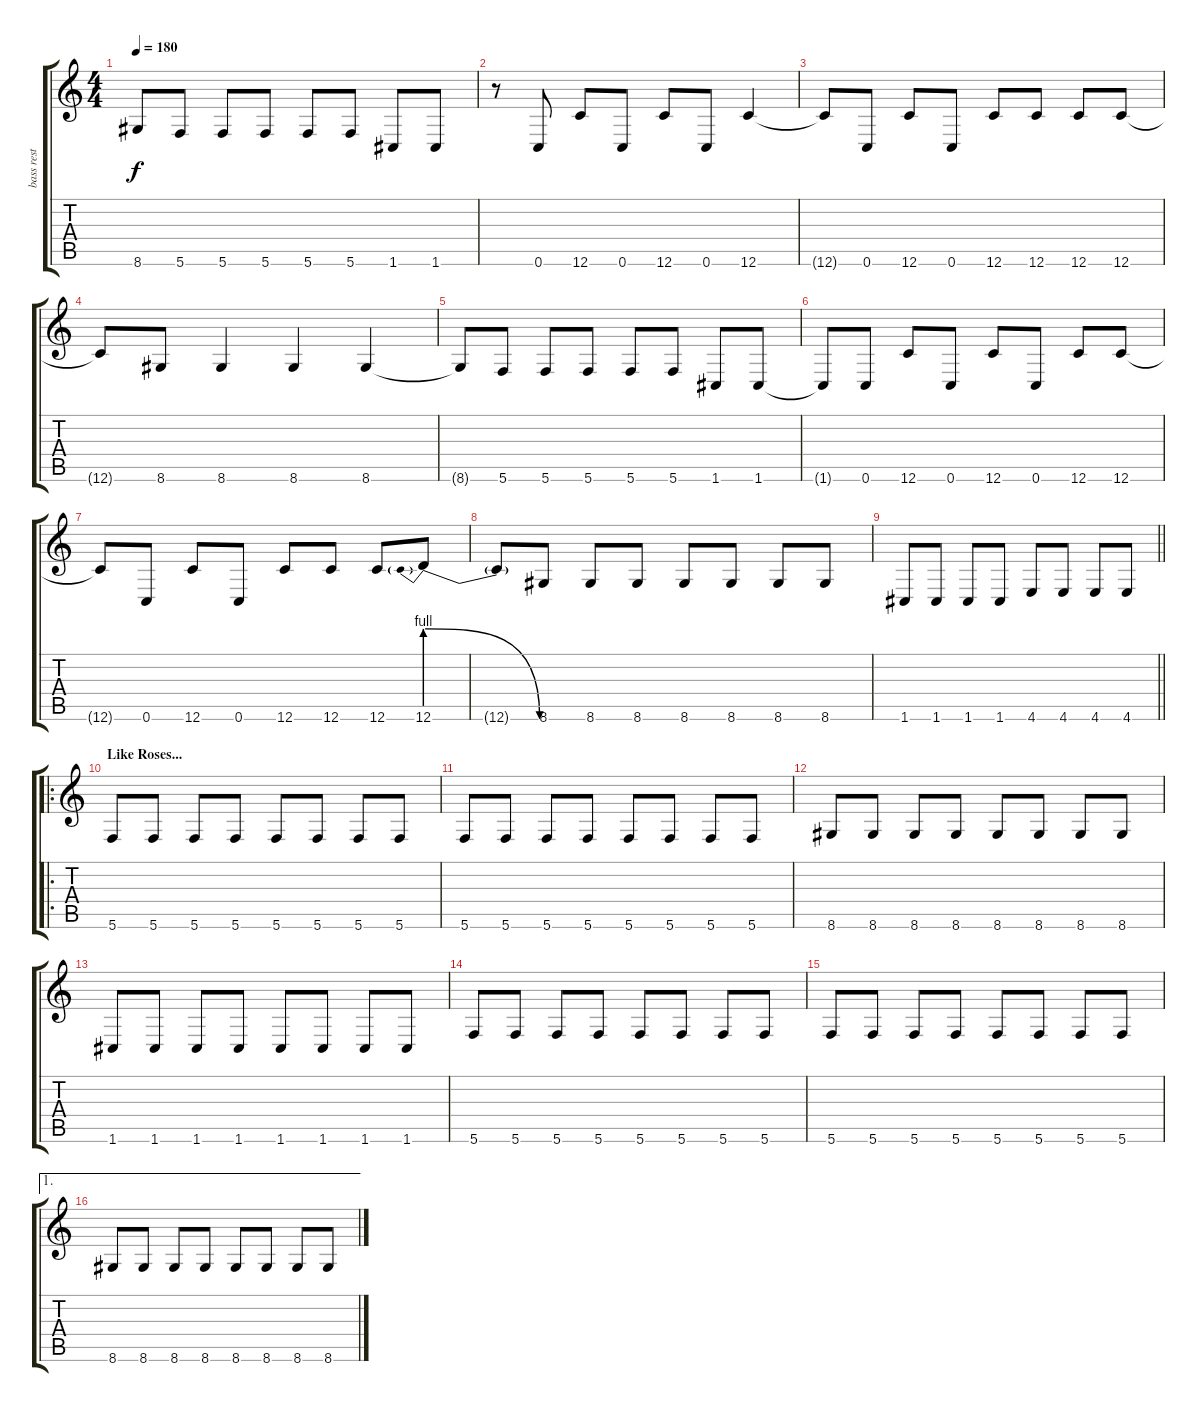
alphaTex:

\track ("bass rest" "bass rest") {instrument electricbassfinger}
\staff {score tabs}
\tuning (D4 A3 F3 C3 G2 C2) {hide}
\ts (4 4)
\tempo 180
\clef g2
\ks c
8.6{t}.8{dy f} 5.6.8 5.6.8 5.6.8 5.6.8 5.6.8 1.6.8 1.6.8 |
r.8 0.6.8 12.6.8 0.6.8 12.6.8 0.6.8 12.6.4 |
12.6{t}.8 0.6.8 12.6.8 0.6.8 12.6.8 12.6.8 12.6.8 12.6.8 |
12.6{t}.8 8.6.8 8.6.4 8.6.4 8.6.4 |
8.6{t}.8 5.6.8 5.6.8 5.6.8 5.6.8 5.6.8 1.6.8 1.6.8 |
1.6{t}.8 0.6.8 12.6.8 0.6.8 12.6.8 0.6.8 12.6.8 12.6.8 |
12.6{t}.8 0.6.8 12.6.8 0.6.8 12.6.8 12.6.8 12.6.8 12.6{be (prebendrelease 0 4 60 0)}.8 |
12.6{t}.8 8.6.8 8.6.8 8.6.8 8.6.8 8.6.8 8.6.8 8.6.8 |
\barLineRight lightlight
1.6.8 1.6.8 1.6.8 1.6.8 4.6.8 4.6.8 4.6.8 4.6.8 |
\ro
\section ("" "Like Roses...")
5.6.8 5.6.8 5.6.8 5.6.8 5.6.8 5.6.8 5.6.8 5.6.8 |
5.6.8 5.6.8 5.6.8 5.6.8 5.6.8 5.6.8 5.6.8 5.6.8 |
8.6.8 8.6.8 8.6.8 8.6.8 8.6.8 8.6.8 8.6.8 8.6.8 |
1.6.8 1.6.8 1.6.8 1.6.8 1.6.8 1.6.8 1.6.8 1.6.8 |
5.6.8 5.6.8 5.6.8 5.6.8 5.6.8 5.6.8 5.6.8 5.6.8 |
5.6.8 5.6.8 5.6.8 5.6.8 5.6.8 5.6.8 5.6.8 5.6.8 |
\ae 1
8.6.8 8.6.8 8.6.8 8.6.8 8.6.8 8.6.8 8.6.8 8.6.8
